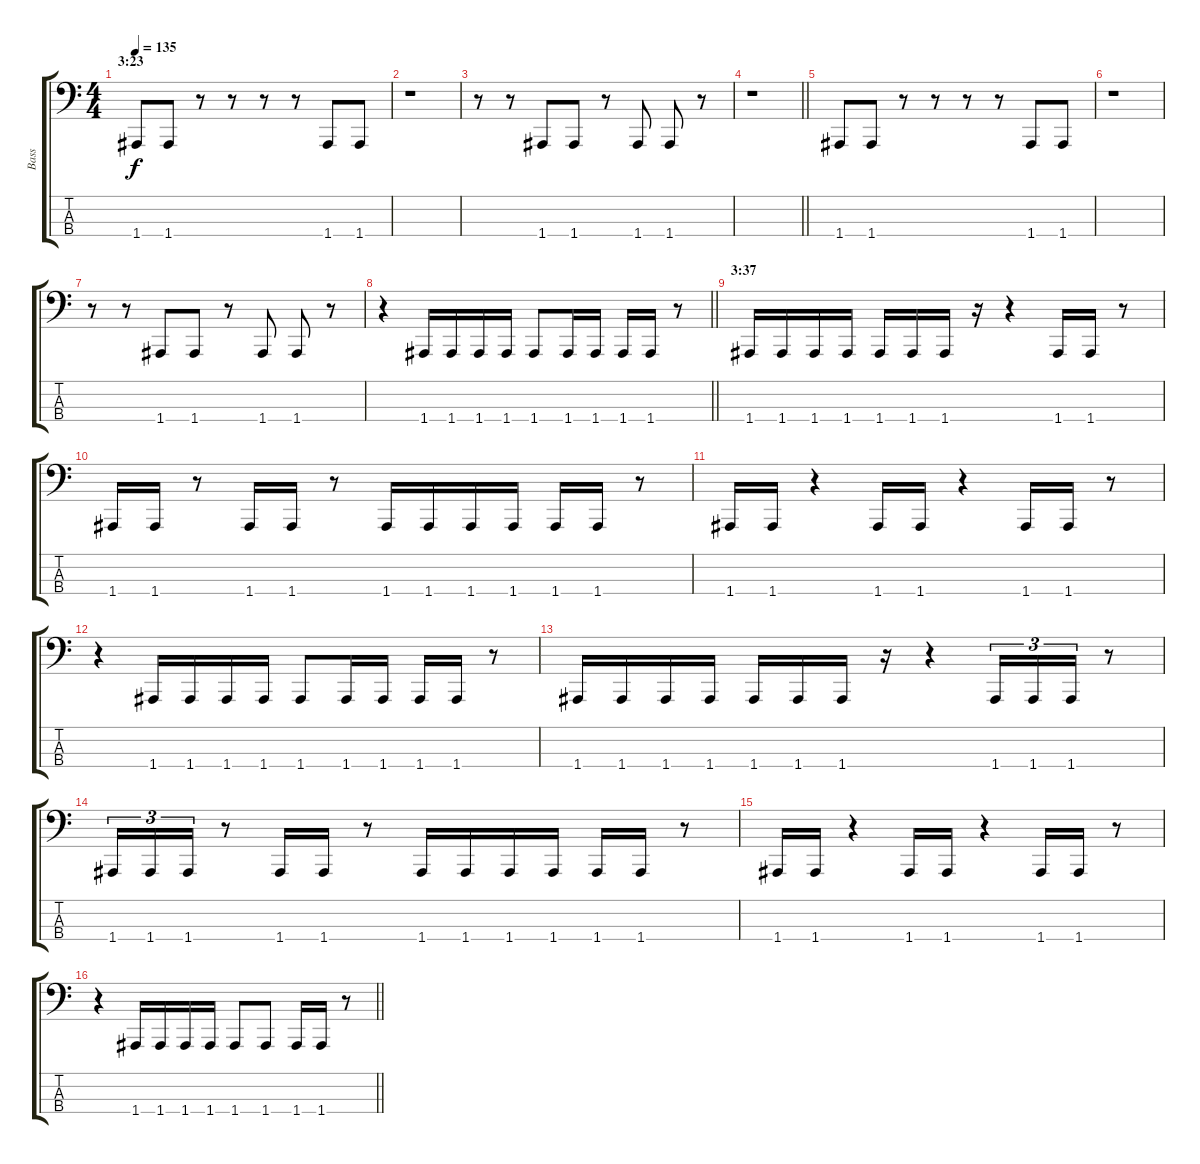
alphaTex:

\track ("Bass" "Bass") {instrument electricbasspick}
\staff {score tabs}
\tuning (D2 A1 E1 A0) {hide}
\ts (4 4)
\section ("" "3:23")
\tempo 135
\clef f4
\ks c
1.4.8{dy f} 1.4.8 r.8 r.8 r.8 r.8 1.4.8 1.4.8 |
r.1 |
r.8 r.8 1.4.8 1.4.8 r.8 1.4.8 1.4.8 r.8 |
\barLineRight lightlight
r.1 |
1.4.8 1.4.8 r.8 r.8 r.8 r.8 1.4.8 1.4.8 |
r.1 |
r.8 r.8 1.4.8 1.4.8 r.8 1.4.8 1.4.8 r.8 |
\barLineRight lightlight
r.4 1.4.16 1.4.16 1.4.16 1.4.16 1.4.8 1.4.16 1.4.16 1.4.16 1.4.16 r.8 |
\section ("" "3:37")
1.4.16 1.4.16 1.4.16 1.4.16 1.4.16 1.4.16 1.4.16 r.16 r.4 1.4.16 1.4.16 r.8 |
1.4.16 1.4.16 r.8 1.4.16 1.4.16 r.8 1.4.16 1.4.16 1.4.16 1.4.16 1.4.16 1.4.16 r.8 |
1.4.16 1.4.16 r.4 1.4.16 1.4.16 r.4 1.4.16 1.4.16 r.8 |
r.4 1.4.16 1.4.16 1.4.16 1.4.16 1.4.8 1.4.16 1.4.16 1.4.16 1.4.16 r.8 |
1.4.16 1.4.16 1.4.16 1.4.16 1.4.16 1.4.16 1.4.16 r.16 r.4 1.4.16{tu (3 2)} 1.4.16{tu (3 2)} 1.4.16{tu (3 2)} r.8 |
1.4.16{tu (3 2)} 1.4.16{tu (3 2)} 1.4.16{tu (3 2)} r.8 1.4.16 1.4.16 r.8 1.4.16 1.4.16 1.4.16 1.4.16 1.4.16 1.4.16 r.8 |
1.4.16 1.4.16 r.4 1.4.16 1.4.16 r.4 1.4.16 1.4.16 r.8 |
\barLineRight lightlight
r.4 1.4.16 1.4.16 1.4.16 1.4.16 1.4.8 1.4.8 1.4.16 1.4.16 r.8
